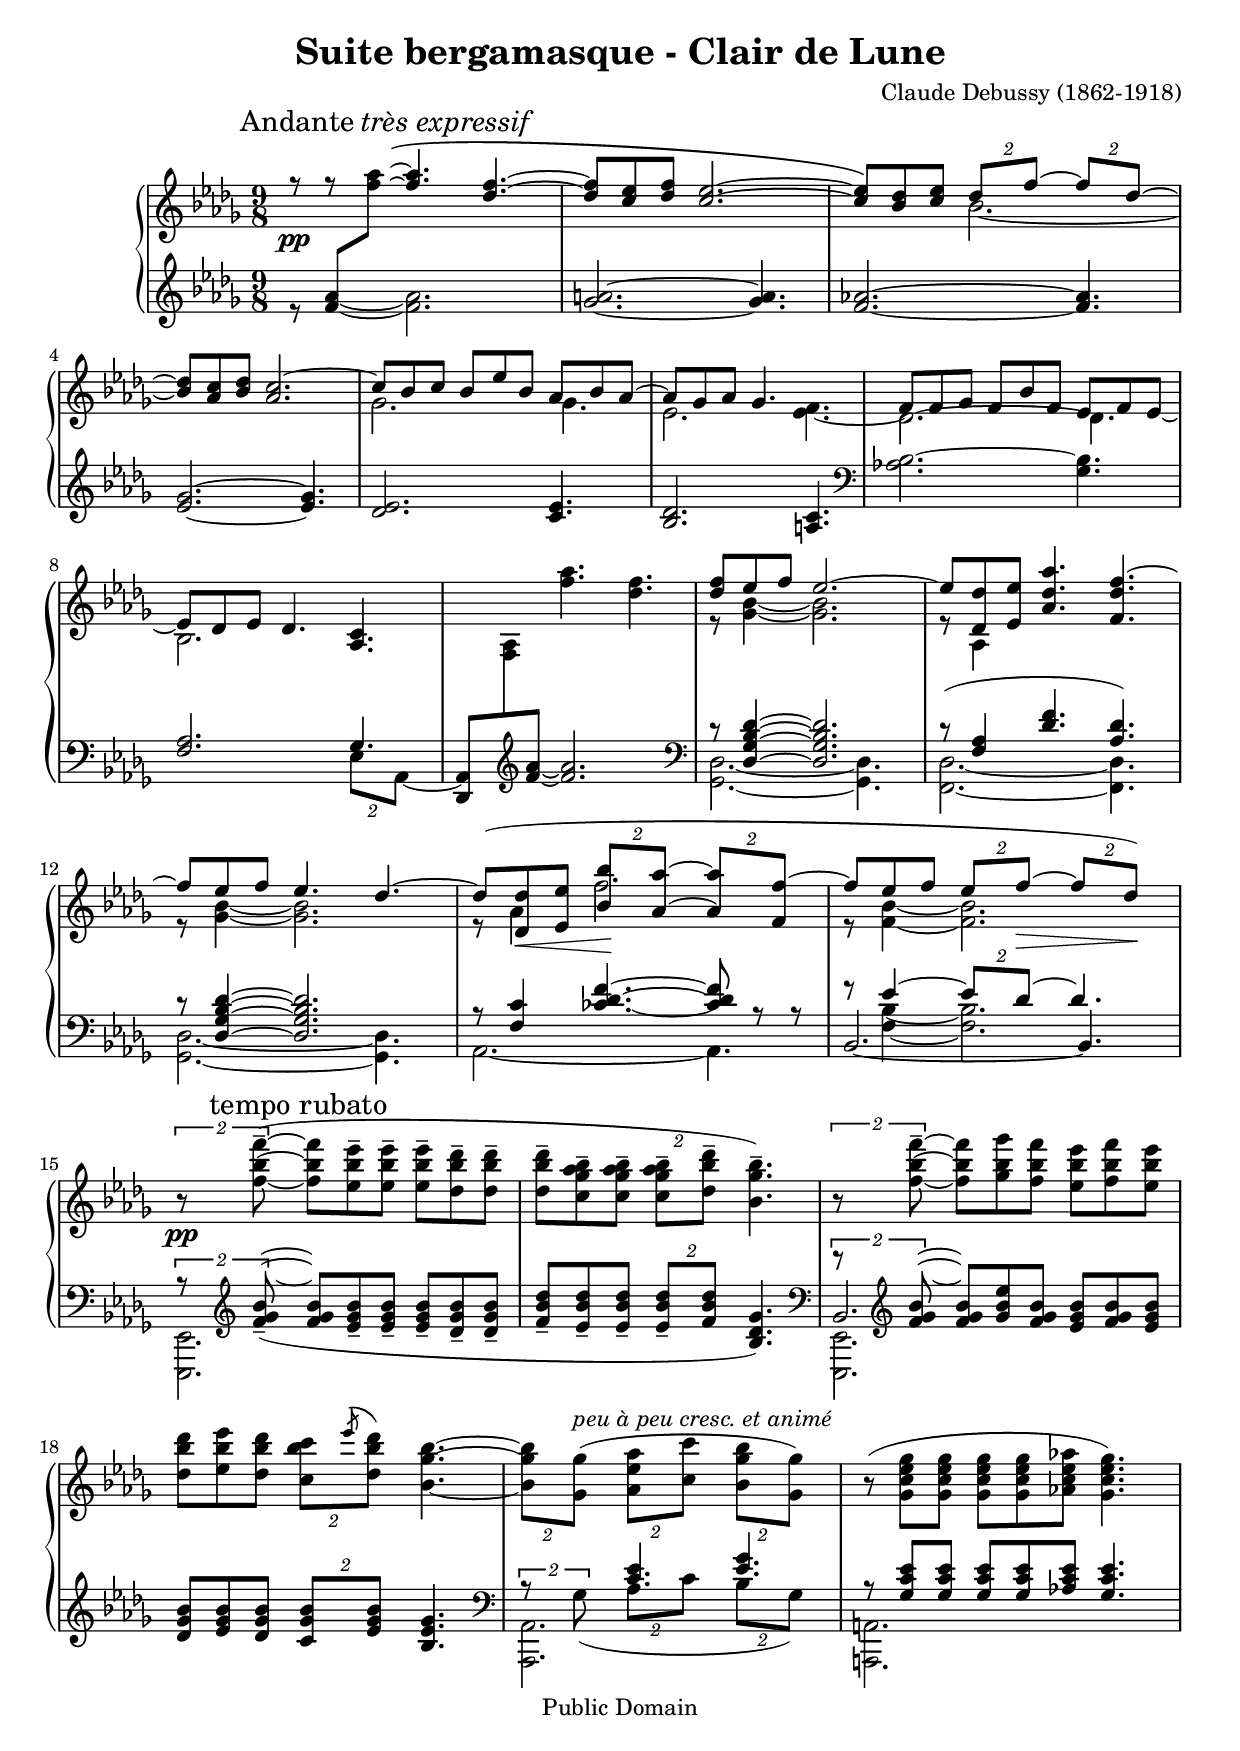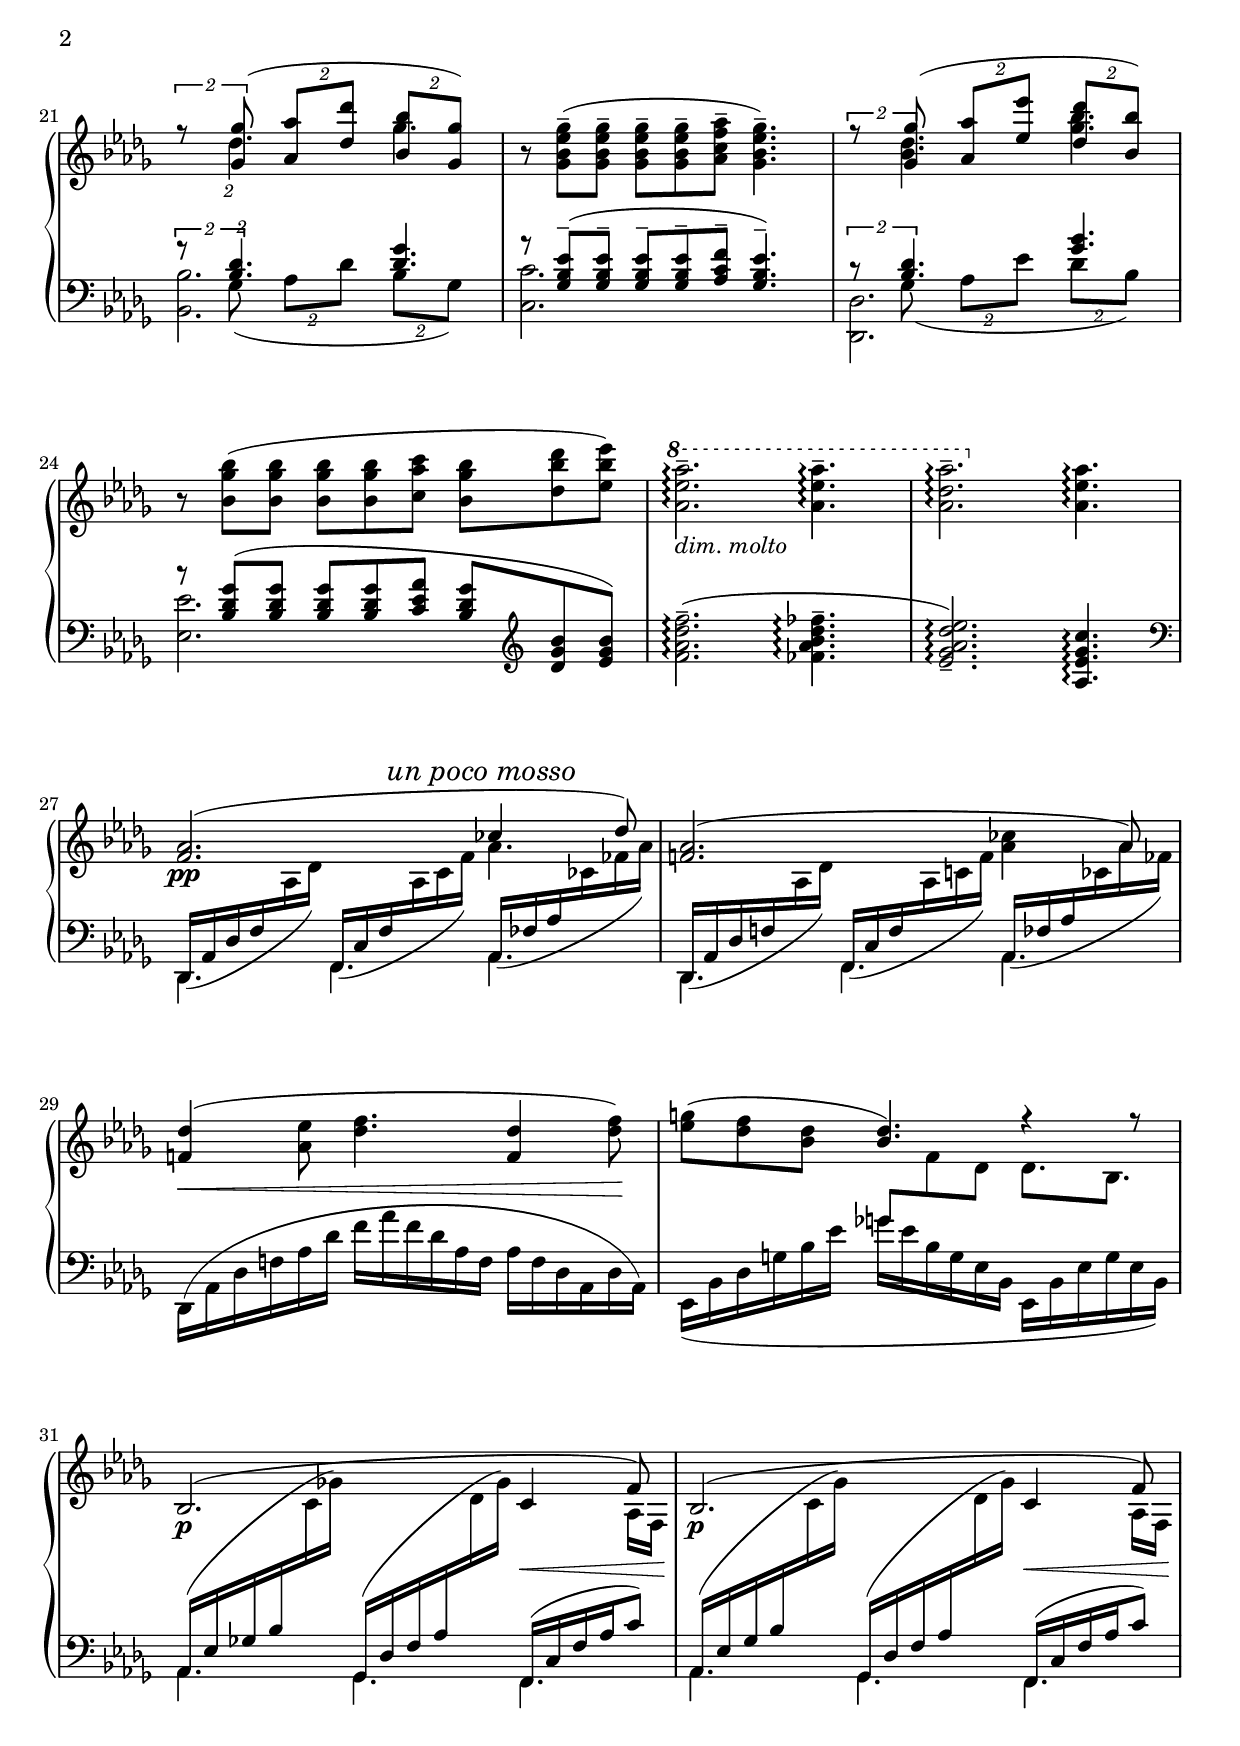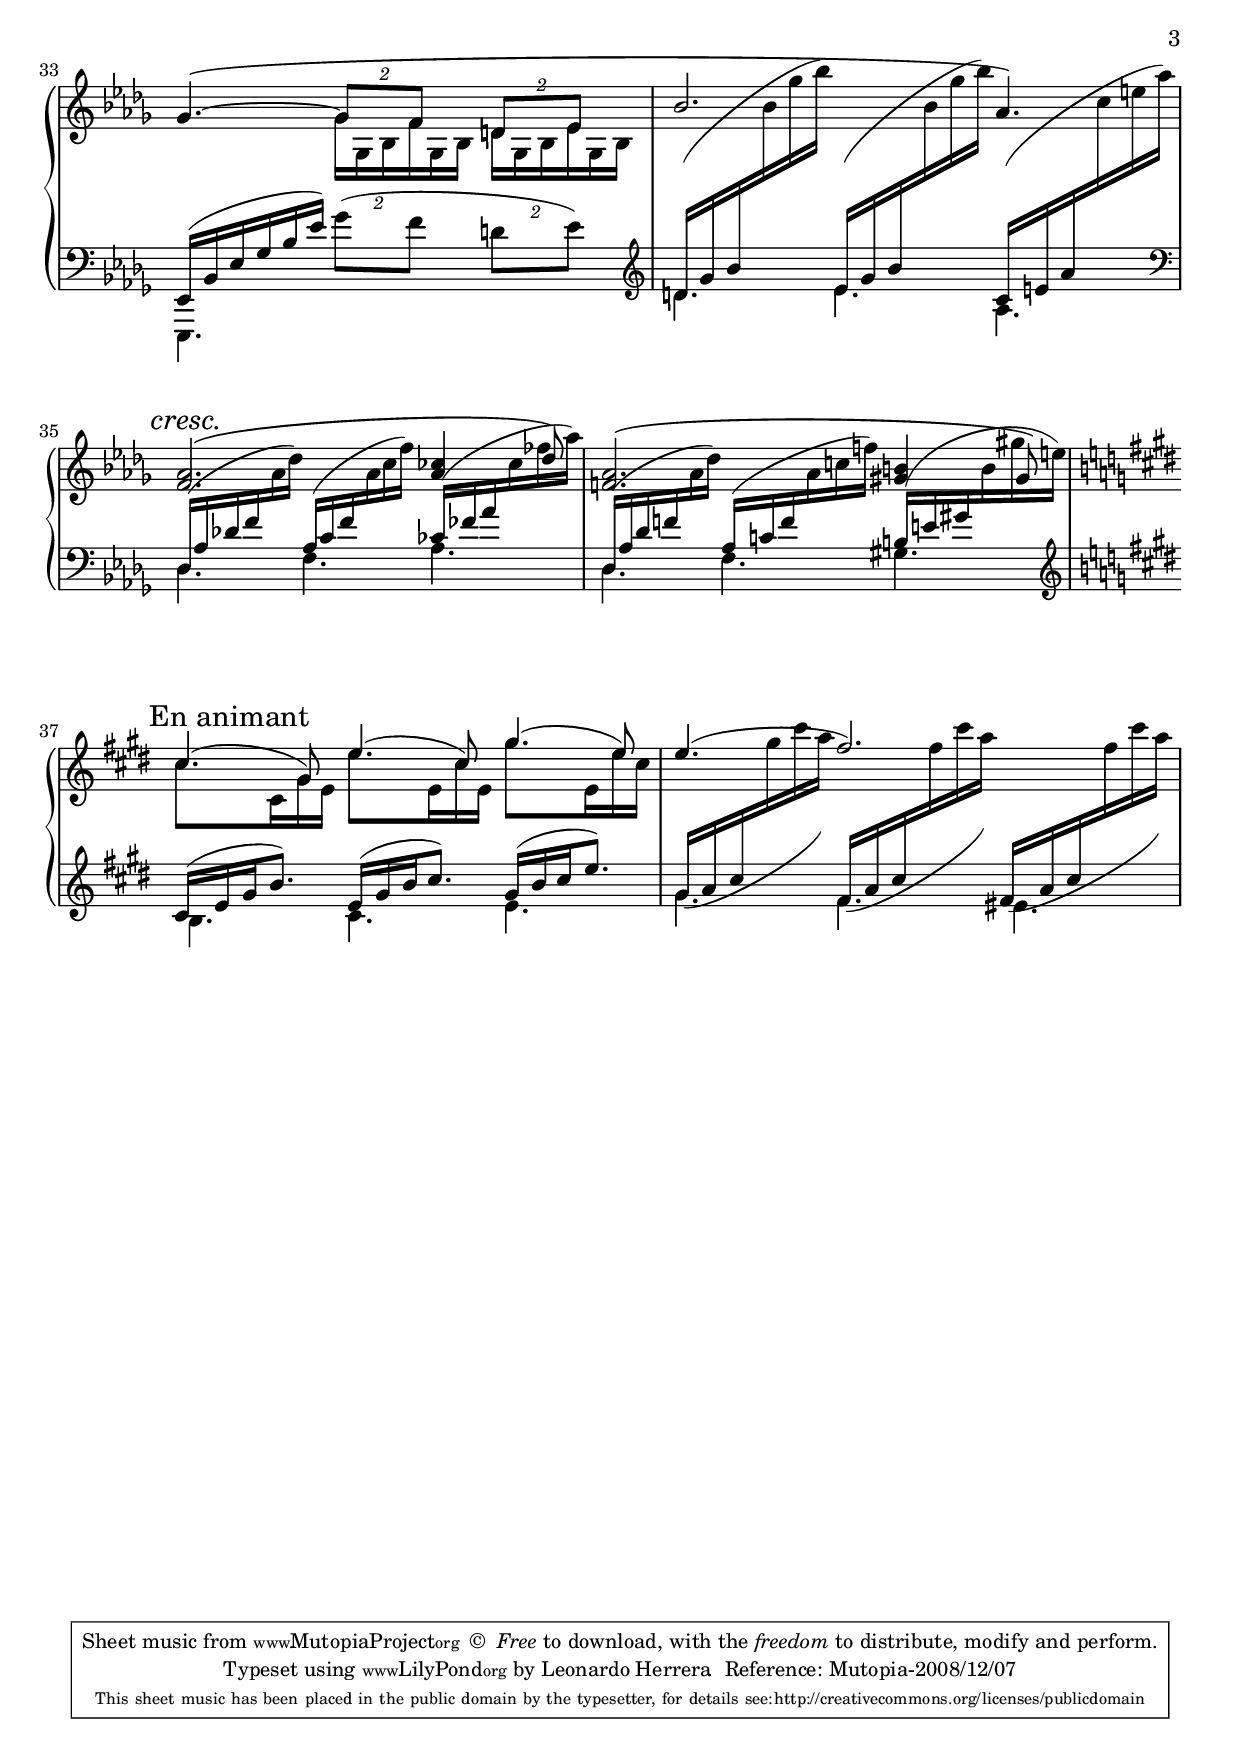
\header{
   composer          = "Claude Debussy (1862-1918)"
   title             = "Suite bergamasque - Clair de Lune"
   opus              = ""
   date		     = "1903"
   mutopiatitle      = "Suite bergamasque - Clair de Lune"
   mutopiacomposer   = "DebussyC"
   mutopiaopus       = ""
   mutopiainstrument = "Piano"
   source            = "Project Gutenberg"
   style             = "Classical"
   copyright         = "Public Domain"
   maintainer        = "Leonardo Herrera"
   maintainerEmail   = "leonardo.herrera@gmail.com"
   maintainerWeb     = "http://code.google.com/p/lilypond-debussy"
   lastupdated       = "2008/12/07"
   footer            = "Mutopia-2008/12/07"
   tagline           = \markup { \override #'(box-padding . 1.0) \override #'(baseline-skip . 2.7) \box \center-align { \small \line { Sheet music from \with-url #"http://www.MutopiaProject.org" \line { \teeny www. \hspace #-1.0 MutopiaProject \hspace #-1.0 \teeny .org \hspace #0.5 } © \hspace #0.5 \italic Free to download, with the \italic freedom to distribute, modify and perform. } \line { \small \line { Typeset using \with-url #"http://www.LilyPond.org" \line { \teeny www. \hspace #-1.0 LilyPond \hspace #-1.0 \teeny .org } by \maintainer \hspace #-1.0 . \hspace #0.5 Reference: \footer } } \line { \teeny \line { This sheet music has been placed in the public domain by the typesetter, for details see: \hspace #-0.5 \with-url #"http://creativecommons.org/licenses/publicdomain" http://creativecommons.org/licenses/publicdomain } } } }
}

\version "2.10.33"

blanknotes = { \override NoteHead  #'transparent = ##t
	       \override Stem  #'transparent = ##t }
unblanknotes = { \revert NoteHead #'transparent
		 \revert Stem #'transparent }
blankhead = { \override NoteHead  #'transparent = ##t
	       }
unblankhead = { \revert NoteHead #'transparent
		  }

mBreak = { \break } 

stemExtend = \once \override Stem #'length = #22
noFlag = \once \override Stem #'flag-style = #'no-flag

upper = \relative c'' {
	\clef treble
	\key des \major
	\time 9/8
	\override Staff.NoteCollision #'merge-differently-dotted = ##t
	
	\override Score.RehearsalMark #'Y-offset = #0.1
	\mark \markup { \upright Andante \italic "très expressif" }
	
	
	<<
		{ 
			% 1
			r8\pp
			r8 \blanknotes <f aes>8\(  ~ \unblanknotes <f aes>4. <des f>4. ~
			% 2
			<des f>8[<c ees>8 <des f>8] <c ees>2. ~
			% 3
			<c ees>8 \) <bes des>8 <c ees>8 \times 3/2{des8[f] ~ } \times 3/2{f8[des] ~ }

\mBreak
			
			% 4
			<bes des>8 <aes c>8 <bes des>8 <aes c>2. ~ 
		}
		\\
		{
			% 1
			s2. s4.
			% 2
			s2. s4.
			% 3
			s4. bes2. ~ 
			% 4
			\blanknotes <bes des>8 \unblanknotes
		}
	>>
	
	% 5
	
	<<
		
		{ 
			c8 [bes8 c8] bes8[ees8 bes8] aes8[bes8 aes8] ~ 
			
			% 6
			aes8 [ges aes] ges4. s4.

			% 7
			\stemDown \slurDown des2. ~ des4. 

\mBreak
			
			% 8
			bes2.
		
		}
		\\
		{
			ges'2. ges4.
			
			% 6 
			ees2. <ees f>4. ~
			
			% 7
			\stemUp f8[f ges] f8[bes f] ees8[f ees] ~ 

			% 8
			ees8 [des ees] des4. <aes c>4. 
			
		} 
	>>

	% 9
	\blanknotes  s8 s8 s8 \unblanknotes <f'' aes>4. <des f>4. ~ 
	
	% 10
	<<
		{<des f>8 ees f ees2. ~}
		\\
		{r8 <ges, bes>4 ~ <ges bes>2. }
	>>
	
	% 11
	<<
		{ ees'8 <des des,> <ees ees,> <aes, des aes'>4. <f des' f>4. ~ }
		\\
		{r8 aes,4 }
	>>

\mBreak

	% 12
	<<
		{f''8 ees f ees4. des4. ~ }
		\\
		{r8 <ges, bes>4 ~ <ges bes>2. }
	>>
	
	% 13
	<<
		{ 
			des'8 ( <des des,>8 
			\< <ees ees,>8
			% tuplets specified individually to avoid grouping
			\times 3/2{ <bes bes'>8 \! <aes aes'>8 ~ } 
			\times 3/2{ <aes aes'>8 <f f'>8 ~ }
			% 14
			f'8 ees8 f8 
			\times 3/2{ ees8 f \> ~ }
			\times 3/2{ f des ) \! }  
		}
		\\
		{
			r8 aes4 f'2.
			% 14
			r8 <f, bes>4 ~ <f bes>2. 
		}
	>>

\mBreak

	%15
	{ \tupletUp \times 3/2{r8\pp <f' bes f'-->8 ~ ( }  <f bes f'>8 [<ees bes' ees-->8  <ees bes' ees-->8] <ees bes' ees-->8 [<des bes' des-->8 <des bes' des-->8] }
	
	%16
	<des bes' des>8--  <c ges' aes bes>-- <c ges' aes bes>-- \times 3/2 { <c ges' aes bes>--  <des bes' des>8-- } <bes ges' bes>4.-- )
	
	% 17
	\tupletUp \times 3/2 { r8 <f' bes f'>-- ~ } <f bes f'> <ges bes ges'> <f bes f'> <ees bes' ees> <f bes f'> <ees bes' ees>

\mBreak


	% 18
	<des bes' des>8 <ees bes' ees> <des bes' des> 
	
	\tupletDown \times 3/2 { <c bes' c> [ \acciaccatura { \slurUp ees'8 \slurNeutral } <des, bes' des> ] } <bes ges' bes>4. ~
	
	% 19
	\times 3/2 {<bes ges' bes>8 <ges ges'> ^\markup { \italic "peu à peu cresc. et animé" } (  } 
	\times 3/2 {<aes ees' aes> <c c'>}
	\times 3/2 {<bes ges' bes> <ges ges'> )}
	
	% 20
	r8 ( <ges c ees ges> <ges c ees ges> 
	<ges c ees ges> <ges c ees ges> <aes c ees aes> <ges c ees ges>4. )

\mBreak


	% 21
	<<
		{ \times 3/2 {r8 <ges ges'> ( } \times 3/2{<aes aes'> <des des'>} \times 3/2{<bes bes'> <ges ges'> )} }
		\\
		{ \times 3/2 {s8 des'4.} ges }
	>>
	
	% 22
	r8 <ges, bes ees ges>-- (<ges bes ees ges>-- <ges bes ees ges>-- <ges bes ees ges>-- <aes c f aes>-- <ges bes ees ges>4.-- )
	
	% 23
	<<
		{
			\stemDown
			\tupletUp
			\times 3/2{ r8 <bes des>4. } 
			<ges' bes>4.
		}
		\\
		{
			\stemUp 
			\slurUp 
			\tupletUp
			s8 s16 <ges, ges'>8 ( s16
			\times 3/2{ <aes aes'>8 <ees' ees'> } 
			\times 3/2{ <des des'> <bes bes'> ) }
		}
	>>

\mBreak


	% 24
	r8 <bes ges' bes> ( <bes ges' bes> 
	<bes ges' bes> <bes ges' bes> <c aes' c>
	<bes ges' bes> <des bes' des> <ees bes' ees> )
	
	% 25
	#(set-octavation 1)
       \set Staff.ottavation = #"8"
	<aes ees' aes>2.\arpeggio-- _\markup { \italic "dim. molto" } <aes ees' aes>4.\arpeggio--
	
	% 26
	<aes des aes'>2.\arpeggio-- 
	#(set-octavation 0)
	<aes, ees' aes>4.\arpeggio
	
\mBreak

	% 27
	<<
		{ <f aes>2.\pp ( ces'4 des8 ) }
		\\
		{ s2.\mark \markup { \italic "un poco mosso" }  aes4. }
	>>
	
	% 28
	 <f aes>2. ( <aes ces>4 aes8 )

\mBreak

	% 29
	<f des'>4 \< ( <aes ees'>8 <des f>4. <des f,>4 <des f>8 \! )
	
	% 30
	<<
		{
			\stemDown
			\slurUp
			<ees g>8 ( <des f> <des bes> \stemUp <des bes>4. )  r4 r8
		}
		\\
		{
			s4.
			\change Staff = lower \stemUp \blankhead ges,8 \unblankhead 
			\change Staff = upper \stemDown f des
			des8.  bes
		}
	>>
	
\mBreak

	% 31
	<<
		{ bes2.\p ( c4 f8 ) }
		\\
		{ s2. s4 \< aes,16 f \! }
	>>

	% 32
	<<
		{ bes2.\p ( c4 f8 ) }
		\\
		{ s2. s4 \< aes,16 f \! }
	>>

	% 33
	<<
		{
			ges'4. ~ \( \times 3/2 {ges8 f} \times 3/2{d ees} 
			
			% 34
			
			bes'2. aes4. \)
		}
		\\
		{
			s4. 
			ges16 ges, bes f' ges, bes
			
			d ges, bes ees ges, bes
		}
	>>

\mBreak

	% 35
	\stemUp \phrasingSlurUp
	\mark \markup{ \italic "cresc." } <f' aes>2. \(   <aes ces>4 \stemUp des8 \)
	
	% 36
	<f, aes>2. \( <gis b>4 gis8 \)
	
	\key e \major

\mBreak
	% 37
	<<
		{
		\stemUp \slurUp
		\override Score.RehearsalMark #'Y-offset = #0.2
		\mark \markup { "En animant" }
		cis4 ( gis8 ) 
		e'4 ( cis 8 ) 
		gis'4 ( e8 )
		}
		\\
		{
		cis8. [ cis,16 gis' e ]
		e'8. [ e,16 cis' e, ]
		gis'8. [ e,16 e' cis ]
		}
	>>
	
	% 38
	\stemUp \slurUp
	e4. ( fis2. )
}

lower = \relative c' {
	\key des \major
	\time 9/8
	\override Staff.NoteCollision #'merge-differently-dotted = ##t

	% 1
	<<
		{ s8  <f aes>8 \change Staff = upper \relative c''{ \stemDown <f aes>8 } }
		\\
		% trick to make legatto...
		{ r8 \blanknotes <f aes>4 ~ \unblanknotes <f aes>2. }
	>>
	
	% 2
	<ges a>2. ~ <ges a>4.
	
	% 3
	<f aes>2. ~ <f aes>4.
	
	% 4
	<ees ges>2. ~ <ees ges>4.
	
	% 5
	<des ees>2. <c ees>4.
	
	% 6
	<bes des>2. <a c>4.
	\clef bass 
	
	% 7
	<aes bes>2. ~ <ges bes>4.
	
	% 8
	<<
		{
			<f aes>2. ges4.
			
			% 9
			s2. s4.
		}
		\\
		{ 
			s2. \times 3/2 { ees8[aes,] ~ } |
			
			% 9
			\stemUp <aes des,>8 
			\change Staff=upper \stemDown <aes' f>8 
			\change Staff = lower \clef treble \stemUp <f' aes> ~ <f aes>2. 
			\clef bass
		}
	>>

	
	% 10
	<<
		{ r8 <des, ges bes des>4 ~ <des ges bes des>2. }
		\\
		{ <ges, des'>2. ~ <ges des'>4. }
	>>
	
	% 11
	<<
		{r8 (<f' aes>4 <des' f>4. <aes des>4.) }
		\\
		{<des, f,>2. ~ <des f,>4.}
	>>
	
	% 12
	<<
		{ r8 <des ges bes des>4 ~ <des ges bes des>2.}
		\\
		{<ges, des'>2. ~ <ges des'>4.}
	>>
	
	% 13
	<<
		{ 
			r8 <f' c'>4 
			\override TieColumn #'tie-configuration =
				#'((10.0 . 1) (8.0 . 1) (5.0 . -1))
			<ces' des f>4. ~ 
			<ces des f>8 
			r8 r8 
		}
		\\
		{
			aes,2. ~ 
			aes4.
		}
	>>
	
	% 14
	
	<<
		{r8 ees''4 ~ \times 3/2{ees8 des ~ } des4.}
		\\
		{s8 <f, bes>4 ~ <f bes>2.}
		\\
		{\tieDown bes,2. ~ bes4.}
	>>
	
	% 15
	<<
		{
			\times 3/2{r8 \clef treble
			\slurDown 
			<f'' ges bes>8_- ~ ( } \mark "tempo rubato" 
			
			<f ges bes>8 [
			<ees ges bes>8_- 
			<ees ges bes>8_-] 
			
			<ees ges bes>8_- [
			<des ges bes>_- 
			<des ges bes>_-] 
			
			% 16
			<f bes des>8_- 
			<ees bes' des>_- 
			<ees bes' des>_- \times 3/2{<ees bes' des>8_- <f bes des>} 
			<bes, des ges>4. ) \clef bass
		}
		\\
		{
			<ees,, ees,>2.
			
			% 16
			
			s2. s4.
		}
	>>
	
	% 17
	<<
		{\times 3/2{r8 \clef treble <f'' ges bes>8 ~} <f ges bes> <ges bes ees> <f ges bes> <ees ges bes> <f ges bes> <ees ges bes> }
		\\
		{<ees,, ees,>2. s4.}
		\\
		{bes'2. s4.}
	>>
	
	% 18
	\relative c' {<des ges bes>8 <ees ges bes> <des ges bes> \times 3/2 {<c ges' bes> <ees ges bes>} <bes ees ges>4. } \clef bass
	
	% 19
	<<
		{
			\stemDown
			\slurDown
			\tupletUp
			\times 3/2 {r8 ges' ( } 
			\tupletDown
			\times 3/2 {aes c}
			\times 3/2 {bes ges )}
		}
		\\
		{
			\stemUp s4. <c ees>4. <ees ges>4.
		}
		\\
		{
			\stemDown <aes,, aes,>2.
		}
	>>
	
	% 20
	<<
		{ 
			r8 <ges' c ees>8 <ges c ees>
			<ges c ees> <ges c ees> <aes c ees> <ges c ees>4.
		}
		\\
		{
			<a, a,>2. s4.
		}
	>>
	
	% 21
	<<
		{
			\times 3/2{s8 <bes' des>4.} s4.
		}
		\\
		{
			<bes bes,>2. \stemUp <des ges>4.
		}
		\\
		{
			\tupletUp \stemDown \slurDown \times 3/2 {r8 ges, ( } \tupletDown \times 3/2{aes des} \times 3/2{bes ges ) }
		}
	>>
	
	% 22
	<<
		{r8 <ges bes ees>-- (<ges bes ees>-- <ges bes ees>-- <ges bes ees>-- <aes c f>-- <ges bes ees>4.--) }
		\\
		{<c c,>2. s4.}
	>>

	% 23
	<<
		
		{
			\stemUp
			\tupletUp
			\times 3/2{ r8 <bes des>4. } 
			<ges' bes>4.
		}
		\\
		{
			\stemDown \slurDown \tupletDown 
			s8 s16 ges,8 ( s16
			\times 3/2{ aes8 ees' } 
			\times 3/2{ des bes ) }
		}
		\\
		{\stemDown <des, des,>2. s4}
	>>
	
	% 24
	<<
		{
			r8 <bes' des ges> ( <bes des ges> 
			<bes des ges> <bes des ges> <c ees aes>
			<bes des ges> \clef treble <des ges bes> <ees ges bes> )
		}
		\\
		{
			<ees ees,>2.
		}
	>>

	% 25
	<f aes des f>2.\arpeggio-- ( <fes aes bes des fes>4.\arpeggio--
	
	% 26
	<ees ges aes des ees>2.\arpeggio-- ) <aes, ees' ges c>4.\arpeggio \clef bass

	% 27
	<<
		{
			\stemUp
			\slurDown
			des,,16 ( aes' des f \change Staff = upper \stemDown \relative c' { aes des ) } 
			\stemUp \change Staff = lower
			f, ( c' f  \change Staff = upper \stemDown \relative c' { aes c f ) }
			\stemUp \change Staff = lower
			aes, ( fes' aes  \change Staff = upper \stemDown \relative c' { ces fes aes ) }

			
		}
		\\
		{
			\stemDown des,,4. f aes
		}
	>>
	
	% 28
	<<
		{
			\slurDown
			\stemUp \change Staff = lower
			des,16 ( aes' des f \change Staff = upper \stemDown \relative c' { aes des ) } 
			\stemUp \change Staff = lower
			f, ( c' f  \change Staff = upper \stemDown \relative c' { aes c f ) }
			\stemUp \change Staff = lower
			aes, ( fes' aes  \change Staff = upper \stemDown 
				\relative c' { ces aes' fes ) }
		}
		\\
		{
			des,,4. f aes
		}
	
	>>
	
	
	% 29
	des,16 ( aes' des f aes des 
	f aes f des aes f
	aes f des aes des aes )
	
	% 30
	\slurDown 
	\stemDown
	ees16 ( bes' des g bes ees
	g ees bes g ees bes 
	ees, bes' ees g ees bes )

	% 31
	<<
		{
			\stemUp
			aes16 ( ees' ges bes \change Staff = upper \stemDown \relative c' { c ges' ) } 
			\stemUp \change Staff = lower
			ges, ( des' f  aes \change Staff = upper \stemDown \relative c' { des ges ) }
			\stemUp \change Staff = lower
			f, ( c' f aes c8 )
		}
		\\
		{
			\stemDown aes,4. ges f
		}
	>>

	% 32
	<<
		{
			\stemUp
			aes16 ( ees' ges bes \change Staff = upper \stemDown \relative c' { c ges' ) } 
			\stemUp \change Staff = lower
			ges, ( des' f  aes \change Staff = upper \stemDown \relative c' { des ges ) }
			\stemUp \change Staff = lower
			f, ( c' f aes c8 )
		}
		\\
		{
			\stemDown aes,4. ges f
		}
	>>
	
	% 33
	
	<<
		{
			ees16 ( bes' ees ges bes ees )
			\stemDown \times 3/2{ ges8 ( f } \times 3/2{d ees ) } 
			\clef treble
			
		}
		\\
		{
			ees,,,4. s2.
		}
	
	>>
	
	% 34
	<<
		{
			% 34
			\stemUp
			d'''16 ( ges bes 
			\change Staff = upper \stemDown 
			bes ges' bes )
			
			\change Staff = lower \stemUp
			ees,, ( ges bes
			\change Staff = upper \stemDown
			bes ges' bes )
			
			\change Staff = lower \stemUp
			c,, ( e aes
			\change Staff = upper \stemDown
			c e aes )
			
			\change Staff = lower \clef bass
		
		}
		\\
		{
			% 34
			d,,4. ees aes,
		}
	>>
	
	
	
	
	
	
	% 35
	<<
		{
			\change Staff = lower \stemUp
			des,16 ( aes' des f
			\change Staff = upper \stemDown
			aes des )

			\change Staff = lower \stemUp
			aes, ( c f
			\change Staff = upper \stemDown
			aes c f )

			\change Staff = lower \stemUp
			ces, (fes aes
			\change Staff = upper \stemDown
			ces fes aes)
		}
		\\
		{
			\stemDown
			des,,,4. f aes
		}
	>>

	% 36
	<<
		{
			\change Staff = lower \stemUp
			des,16 ( aes' des f
			\change Staff = upper \stemDown
			aes des )

			\change Staff = lower \stemUp
			aes, ( c f
			\change Staff = upper \stemDown
			aes c f )

			\change Staff = lower \stemUp
			b,, (e gis
			\change Staff = upper \stemDown
			b gis' e)
		}
		\\
		{
			\stemDown
			des,,4. f gis
			
			\clef treble
			\key e \major
		}
	>>
	
	% 37
	<<
		{
			cis16 [ ( e gis b8. )] 
			e,16 ( gis b cis8. )
			gis16 ( b cis e8. )
		}
		\\
		{
			b,4. cis e
		}
	
	>>

	% 38
	<<
		{
			\slurDown
			\change Staff = lower \stemUp
			gis16 (a cis
			\change Staff = upper \stemDown
			gis' cis a )
			
			\change Staff = lower \stemUp
			fis, (a cis
			\change Staff = upper \stemDown
			fis cis' a)
			
			\change Staff = lower \stemUp
			fis, ( a cis
			\change Staff = upper \stemDown
			fis cis' a)
		}
		\\
		{
			gis,4. fis eis
		}		
		>>

}

\score {
	\new PianoStaff <<
		\context Staff = "upper" {
			% \set PianoStaff.instrumentName = "Piano  "
			#(set-accidental-style 'piano)
			
			\upper
		}
		\context Staff = "lower" {
			#(set-accidental-style 'piano)
			\lower
		}
	>>
	\layout { }
	\midi { }
}
